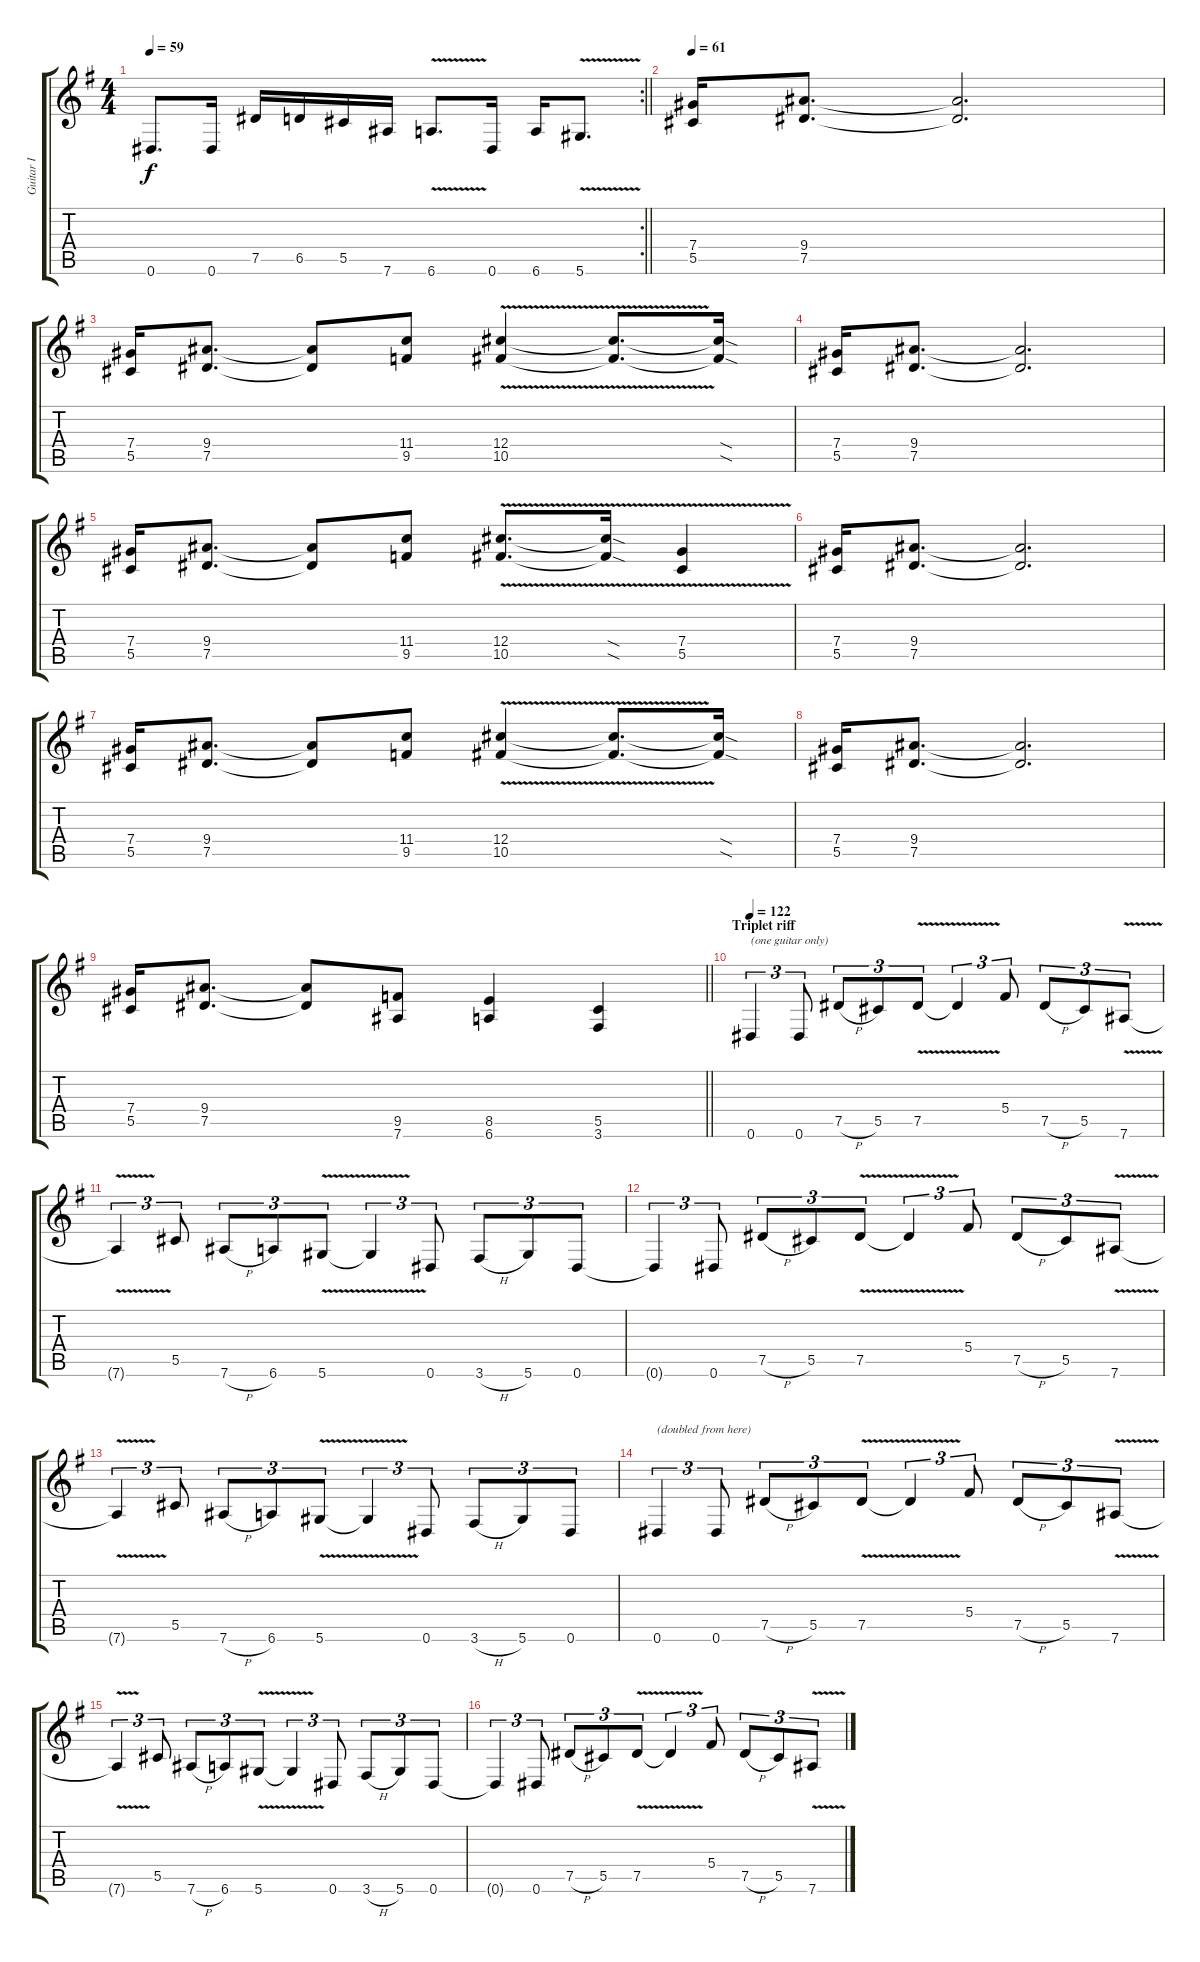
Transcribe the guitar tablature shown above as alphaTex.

\track ("Guitar I" "Guitar I") {instrument distortionguitar}
\staff {score tabs}
\tuning (Eb4 Bb3 Gb3 Db3 Ab2 Eb2) {hide}
\rc 2
\ts (4 4)
\tempo 59
\clef g2
\barLineRight lightlight
\ks eminor
0.6.8{d dy f} 0.6.16 7.5.16 6.5.16 5.5.16 7.6.16 6.6{v}.8{d} 0.6.16 6.6.16 5.6{v}.8{d} |
\section ("" "")
\tempo 61
(7.4 5.5).16 (9.4 7.5).8{d} (9.4{t} 7.5{t}).2{d} |
(7.4 5.5).16 (9.4 7.5).8{d} (9.4{t} 7.5{t}).8 (11.4 9.5).8 (12.4{v} 10.5{v}).4 (12.4{t} 10.5{t}).8{d} (12.4{sod t} 10.5{sod t}).16 |
(7.4 5.5).16 (9.4 7.5).8{d} (9.4{t} 7.5{t}).2{d} |
(7.4 5.5).16 (9.4 7.5).8{d} (9.4{t} 7.5{t}).8 (11.4 9.5).8 (12.4{v} 10.5{v}).8{d} (12.4{sod t} 10.5{sod t}).16 (7.4{v} 5.5{v}).4 |
(7.4 5.5).16 (9.4 7.5).8{d} (9.4{t} 7.5{t}).2{d} |
(7.4 5.5).16 (9.4 7.5).8{d} (9.4{t} 7.5{t}).8 (11.4 9.5).8 (12.4{v} 10.5{v}).4 (12.4{t} 10.5{t}).8{d} (12.4{sod t} 10.5{sod t}).16 |
(7.4 5.5).16 (9.4 7.5).8{d} (9.4{t} 7.5{t}).2{d} |
\barLineRight lightlight
(7.4 5.5).16 (9.4 7.5).8{d} (9.4{t} 7.5{t}).8 (9.5 7.6).8 (8.5 6.6).4 (5.5 3.6).4 |
\section ("" "Triplet riff")
\tempo 122
0.6.4{tu (3 2) txt "(one guitar only)" balance 2} 0.6.8{tu (3 2)} 7.5{h}.8{tu (3 2)} 5.5.8{tu (3 2)} 7.5{v}.8{tu (3 2)} 7.5{t}.4{tu (3 2)} 5.4.8{tu (3 2)} 7.5{h}.8{tu (3 2)} 5.5.8{tu (3 2)} 7.6{v}.8{tu (3 2)} |
7.6{t}.4{tu (3 2)} 5.5.8{tu (3 2)} 7.6{h}.8{tu (3 2)} 6.6.8{tu (3 2)} 5.6{v}.8{tu (3 2)} 5.6{t}.4{tu (3 2)} 0.6.8{tu (3 2)} 3.6{h}.8{tu (3 2)} 5.6.8{tu (3 2)} 0.6.8{tu (3 2)} |
0.6{t}.4{tu (3 2)} 0.6.8{tu (3 2)} 7.5{h}.8{tu (3 2)} 5.5.8{tu (3 2)} 7.5{v}.8{tu (3 2)} 7.5{t}.4{tu (3 2)} 5.4.8{tu (3 2)} 7.5{h}.8{tu (3 2)} 5.5.8{tu (3 2)} 7.6{v}.8{tu (3 2)} |
7.6{t}.4{tu (3 2)} 5.5.8{tu (3 2)} 7.6{h}.8{tu (3 2)} 6.6.8{tu (3 2)} 5.6{v}.8{tu (3 2)} 5.6{t}.4{tu (3 2)} 0.6.8{tu (3 2)} 3.6{h}.8{tu (3 2)} 5.6.8{tu (3 2)} 0.6.8{tu (3 2)} |
0.6.4{tu (3 2) txt "(doubled from here)" balance 6} 0.6.8{tu (3 2)} 7.5{h}.8{tu (3 2)} 5.5.8{tu (3 2)} 7.5{v}.8{tu (3 2)} 7.5{t}.4{tu (3 2)} 5.4.8{tu (3 2)} 7.5{h}.8{tu (3 2)} 5.5.8{tu (3 2)} 7.6{v}.8{tu (3 2)} |
7.6{t}.4{tu (3 2)} 5.5.8{tu (3 2)} 7.6{h}.8{tu (3 2)} 6.6.8{tu (3 2)} 5.6{v}.8{tu (3 2)} 5.6{t}.4{tu (3 2)} 0.6.8{tu (3 2)} 3.6{h}.8{tu (3 2)} 5.6.8{tu (3 2)} 0.6.8{tu (3 2)} |
0.6{t}.4{tu (3 2)} 0.6.8{tu (3 2)} 7.5{h}.8{tu (3 2)} 5.5.8{tu (3 2)} 7.5{v}.8{tu (3 2)} 7.5{t}.4{tu (3 2)} 5.4.8{tu (3 2)} 7.5{h}.8{tu (3 2)} 5.5.8{tu (3 2)} 7.6{v}.8{tu (3 2)}
